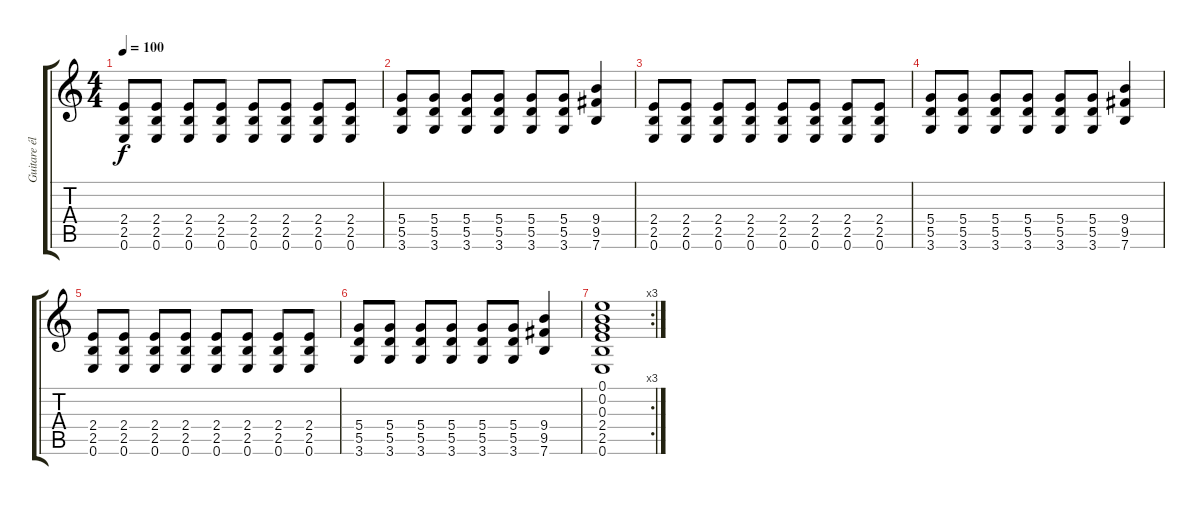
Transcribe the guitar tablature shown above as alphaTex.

\track ("Guitare électrique" "Guitare él") {instrument overdrivenguitar}
\staff {score tabs}
\tuning (E4 B3 G3 D3 A2 E2) {hide}
\ts (4 4)
\tempo 100
\clef g2
\ks c
(2.4 2.5 0.6).8{dy f} (2.4 2.5 0.6).8 (2.4 2.5 0.6).8 (2.4 2.5 0.6).8 (2.4 2.5 0.6).8 (2.4 2.5 0.6).8 (2.4 2.5 0.6).8 (2.4 2.5 0.6).8 |
(5.4 5.5 3.6).8 (5.4 5.5 3.6).8 (5.4 5.5 3.6).8 (5.4 5.5 3.6).8 (5.4 5.5 3.6).8 (5.4 5.5 3.6).8 (9.4 9.5 7.6).4 |
(2.4 2.5 0.6).8 (2.4 2.5 0.6).8 (2.4 2.5 0.6).8 (2.4 2.5 0.6).8 (2.4 2.5 0.6).8 (2.4 2.5 0.6).8 (2.4 2.5 0.6).8 (2.4 2.5 0.6).8 |
(5.4 5.5 3.6).8 (5.4 5.5 3.6).8 (5.4 5.5 3.6).8 (5.4 5.5 3.6).8 (5.4 5.5 3.6).8 (5.4 5.5 3.6).8 (9.4 9.5 7.6).4 |
(2.4 2.5 0.6).8 (2.4 2.5 0.6).8 (2.4 2.5 0.6).8 (2.4 2.5 0.6).8 (2.4 2.5 0.6).8 (2.4 2.5 0.6).8 (2.4 2.5 0.6).8 (2.4 2.5 0.6).8 |
(5.4 5.5 3.6).8 (5.4 5.5 3.6).8 (5.4 5.5 3.6).8 (5.4 5.5 3.6).8 (5.4 5.5 3.6).8 (5.4 5.5 3.6).8 (9.4 9.5 7.6).4 |
\rc 3
(0.1 0.2 0.3 2.4 2.5 0.6).1
